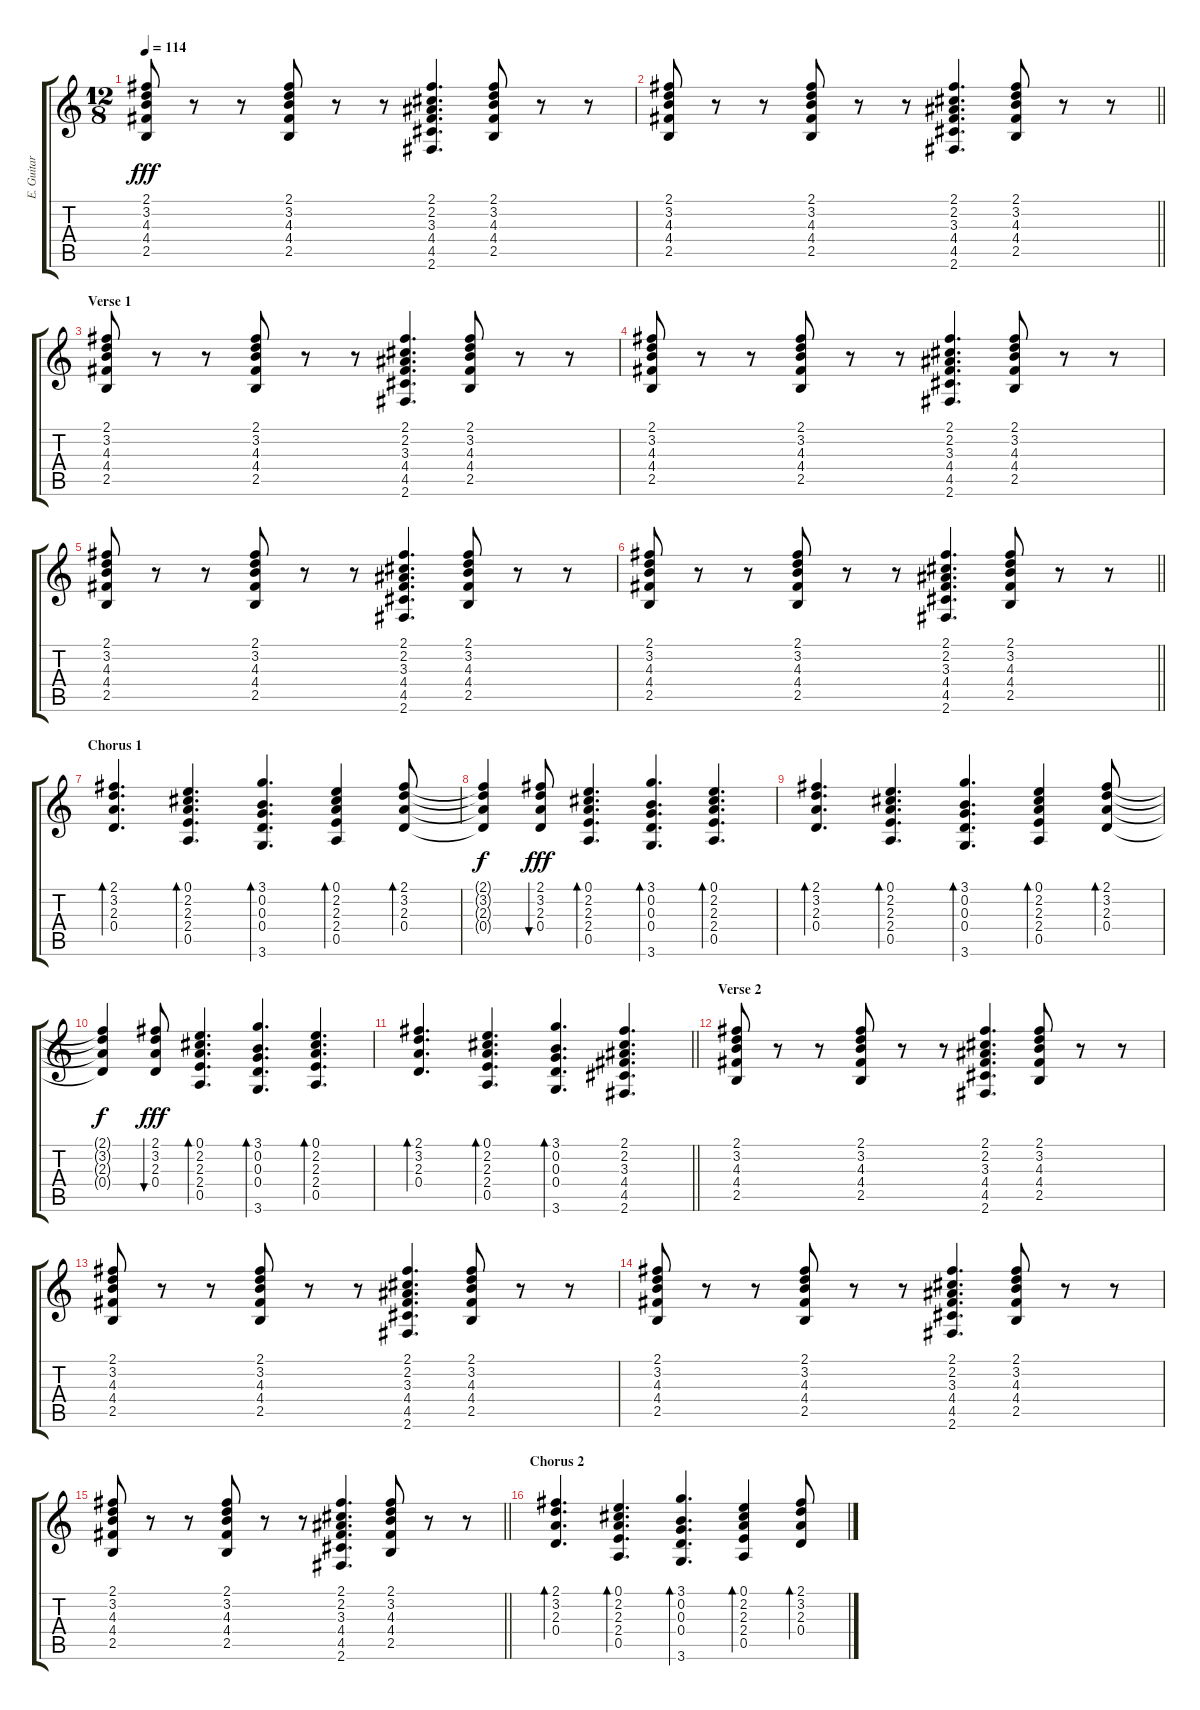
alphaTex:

\track ("E. Guitar 1" "E. Guitar ") {instrument distortionguitar}
\staff {score tabs}
\tuning (E4 B3 G3 D3 A2 E2) {hide}
\ts (12 8)
\tempo 114
\clef g2
\ks c
(2.1 3.2 4.3 4.4 2.5).8{dy fff instrument distortionguitar} r.8 r.8 (2.1 3.2 4.3 4.4 2.5).8 r.8 r.8 (2.1 2.2 3.3 4.4 4.5 2.6).4{d} (2.1 3.2 4.3 4.4 2.5).8 r.8 r.8 |
\barLineRight lightlight
(2.1 3.2 4.3 4.4 2.5).8 r.8 r.8 (2.1 3.2 4.3 4.4 2.5).8 r.8 r.8 (2.1 2.2 3.3 4.4 4.5 2.6).4{d} (2.1 3.2 4.3 4.4 2.5).8 r.8 r.8 |
\section ("" "Verse 1")
(2.1 3.2 4.3 4.4 2.5).8 r.8 r.8 (2.1 3.2 4.3 4.4 2.5).8 r.8 r.8 (2.1 2.2 3.3 4.4 4.5 2.6).4{d} (2.1 3.2 4.3 4.4 2.5).8 r.8 r.8 |
(2.1 3.2 4.3 4.4 2.5).8 r.8 r.8 (2.1 3.2 4.3 4.4 2.5).8 r.8 r.8 (2.1 2.2 3.3 4.4 4.5 2.6).4{d} (2.1 3.2 4.3 4.4 2.5).8 r.8 r.8 |
(2.1 3.2 4.3 4.4 2.5).8 r.8 r.8 (2.1 3.2 4.3 4.4 2.5).8 r.8 r.8 (2.1 2.2 3.3 4.4 4.5 2.6).4{d} (2.1 3.2 4.3 4.4 2.5).8 r.8 r.8 |
\barLineRight lightlight
(2.1 3.2 4.3 4.4 2.5).8 r.8 r.8 (2.1 3.2 4.3 4.4 2.5).8 r.8 r.8 (2.1 2.2 3.3 4.4 4.5 2.6).4{d} (2.1 3.2 4.3 4.4 2.5).8 r.8 r.8 |
\section ("" "Chorus 1")
(2.1 3.2 2.3 0.4).4{d bd 120} (0.1 2.2 2.3 2.4 0.5).4{d bd 120} (3.1 0.2 0.3 0.4 3.6).4{d bd 120} (0.1 2.2 2.3 2.4 0.5).4{bd 120} (2.1 3.2 2.3 0.4).8{bd 120} |
(2.1{t} 3.2{t} 2.3{t} 0.4{t}).4{dy f} (2.1 3.2 2.3 0.4).8{bu 120 dy fff} (0.1 2.2 2.3 2.4 0.5).4{d bd 120} (3.1 0.2 0.3 0.4 3.6).4{d bd 120} (0.1 2.2 2.3 2.4 0.5).4{d bd 120} |
(2.1 3.2 2.3 0.4).4{d bd 120} (0.1 2.2 2.3 2.4 0.5).4{d bd 120} (3.1 0.2 0.3 0.4 3.6).4{d bd 120} (0.1 2.2 2.3 2.4 0.5).4{bd 120} (2.1 3.2 2.3 0.4).8{bd 120} |
(2.1{t} 3.2{t} 2.3{t} 0.4{t}).4{dy f} (2.1 3.2 2.3 0.4).8{bu 120 dy fff} (0.1 2.2 2.3 2.4 0.5).4{d bd 120} (3.1 0.2 0.3 0.4 3.6).4{d bd 120} (0.1 2.2 2.3 2.4 0.5).4{d bd 120} |
\barLineRight lightlight
(2.1 3.2 2.3 0.4).4{d bd 120} (0.1 2.2 2.3 2.4 0.5).4{d bd 120} (3.1 0.2 0.3 0.4 3.6).4{d bd 120} (2.1 2.2 3.3 4.4 4.5 2.6).4{d} |
\section ("" "Verse 2")
(2.1 3.2 4.3 4.4 2.5).8 r.8 r.8 (2.1 3.2 4.3 4.4 2.5).8 r.8 r.8 (2.1 2.2 3.3 4.4 4.5 2.6).4{d} (2.1 3.2 4.3 4.4 2.5).8 r.8 r.8 |
(2.1 3.2 4.3 4.4 2.5).8 r.8 r.8 (2.1 3.2 4.3 4.4 2.5).8 r.8 r.8 (2.1 2.2 3.3 4.4 4.5 2.6).4{d} (2.1 3.2 4.3 4.4 2.5).8 r.8 r.8 |
(2.1 3.2 4.3 4.4 2.5).8 r.8 r.8 (2.1 3.2 4.3 4.4 2.5).8 r.8 r.8 (2.1 2.2 3.3 4.4 4.5 2.6).4{d} (2.1 3.2 4.3 4.4 2.5).8 r.8 r.8 |
\barLineRight lightlight
(2.1 3.2 4.3 4.4 2.5).8 r.8 r.8 (2.1 3.2 4.3 4.4 2.5).8 r.8 r.8 (2.1 2.2 3.3 4.4 4.5 2.6).4{d} (2.1 3.2 4.3 4.4 2.5).8 r.8 r.8 |
\section ("" "Chorus 2")
(2.1 3.2 2.3 0.4).4{d bd 120} (0.1 2.2 2.3 2.4 0.5).4{d bd 120} (3.1 0.2 0.3 0.4 3.6).4{d bd 120} (0.1 2.2 2.3 2.4 0.5).4{bd 120} (2.1 3.2 2.3 0.4).8{bd 120}
